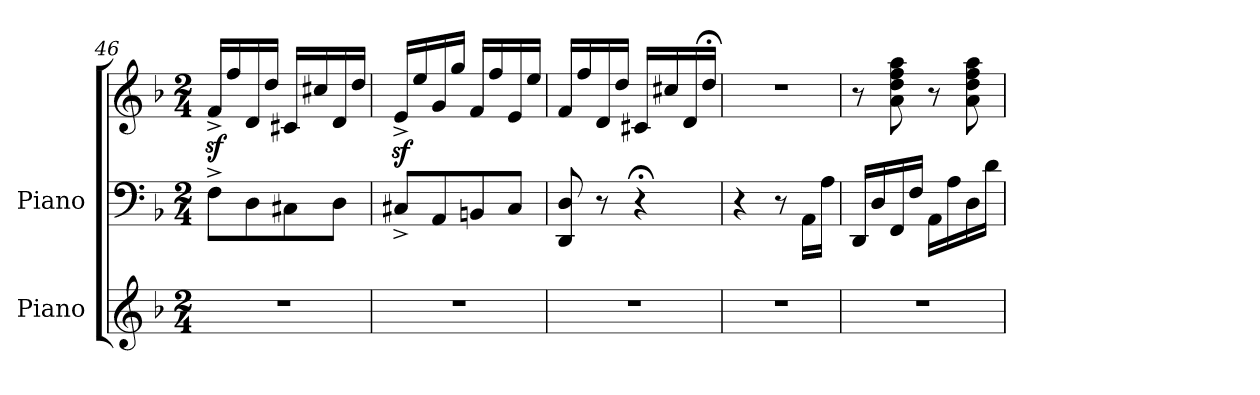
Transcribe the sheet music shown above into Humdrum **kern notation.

**kern	**kern	**kern
*part2	*part1	*part1
*staff3	*staff2	*staff1
*I"Piano	*I"Piano	*
*I'Pno.	*I'Pno	*
*clefG2	*clefF4	*clefG2
*k[b-]	*k[b-]	*k[b-]
*M2/4	*M2/4	*M2/4
=46	=46	=46
2r	8F^\L	16fz<^/LL
.	.	16ff/
.	8D\	16d/
.	.	16dd/JJ
.	8C#X\	16c#X/LL
.	.	16cc#X/
.	8D\J	16d/
.	.	16dd/JJ
=47	=47	=47
2r	8C#X^/L	16ez<^/LL
.	.	16ee/
.	8AA/	16g/
.	.	16gg/JJ
.	8BBn/	16f/LL
.	.	16ff/
.	8C#/J	16e/
.	.	16ee/JJ
=48	=48	=48
2r	8DD/ 8D/	16f/LL
.	.	16ff/
.	8r	16d/
.	.	16dd/JJ
.	4r;<	16c#X/LL
.	.	16cc#X/
.	.	16d/
*	*	*MM15
.	.	16dd;</JJ
=49	=49	=49
*	*	*MM130
2r	4r	2r
.	8r	.
.	16AA\LL	.
.	16A\JJ	.
!!LO:LB:g=z
=50	=50	=50
2r	16DD/LL	8r
.	16D/	.
.	16FF/	8a\ 8dd\ 8ff\ 8aa\
.	16F/JJ	.
.	16AA\LL	8r
.	16A\	.
.	16D\	8a\ 8dd\ 8ff\ 8aa\
.	16d\JJ	.
=	=	=
*-	*-	*-
